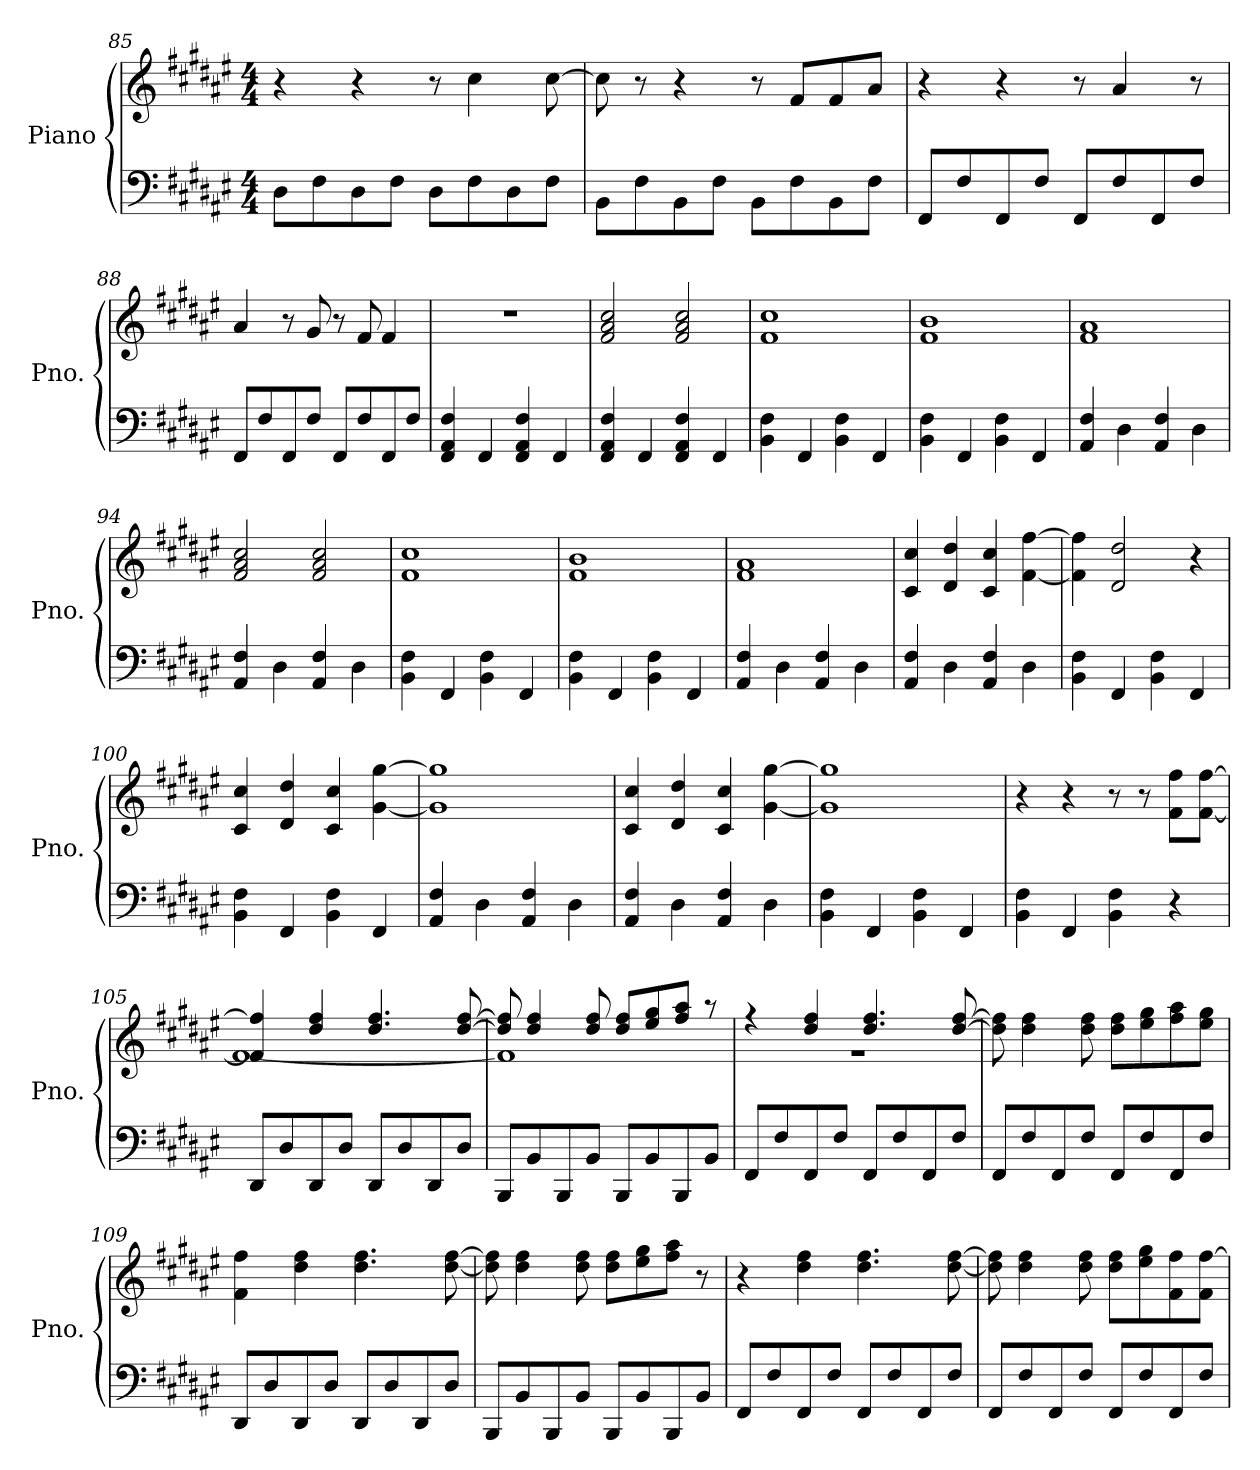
**kern	**kern
*part1	*part1
*staff2	*staff1
*I"Piano	*
*I'Pno.	*
*clefF4	*clefG2
*k[f#c#g#d#a#e#]	*k[f#c#g#d#a#e#]
*M4/4	*M4/4
=85	=85
8D#\L	4r
8F#\	.
8D#\	4r
8F#\J	.
8D#\L	8r
8F#\	4cc#\
8D#\	.
8F#\J	[8cc#\
=86	=86
8BB\L	8cc#\]
8F#\	8r
8BB\	4r
8F#\J	.
8BB\L	8r
8F#\	8f#/L
8BB\	8f#/
8F#\J	8a#/J
=87	=87
8FF#/L	4r
8F#/	.
8FF#/	4r
8F#/J	.
8FF#/L	8r
8F#/	4a#/
8FF#/	.
8F#/J	8r
!!LO:LB:g=z
=88	=88
8FF#/L	4a#/
8F#/	.
8FF#/	8r
8F#/J	8g#/
8FF#/L	8r
8F#/	8f#/
8FF#/	4f#/
8F#/J	.
=89	=89
4FF#/ 4AA#/ 4F#/	1r
4FF#/	.
4FF#/ 4AA#/ 4F#/	.
4FF#/	.
=90	=90
4FF#/ 4AA#/ 4F#/	2f#/ 2a#/ 2cc#/
4FF#/	.
4FF#/ 4AA#/ 4F#/	2f#/ 2a#/ 2cc#/
4FF#/	.
=91	=91
4BB\ 4F#\	1f# 1cc#
4FF#/	.
4BB\ 4F#\	.
4FF#/	.
=92	=92
4BB\ 4F#\	1f# 1b
4FF#/	.
4BB\ 4F#\	.
4FF#/	.
=93	=93
4AA#/ 4F#/	1f# 1a#
4D#\	.
4AA#/ 4F#/	.
4D#\	.
=94	=94
4AA#/ 4F#/	2f#/ 2a#/ 2cc#/
4D#\	.
4AA#/ 4F#/	2f#/ 2a#/ 2cc#/
4D#\	.
!!LO:LB:g=z
=95	=95
4BB\ 4F#\	1f# 1cc#
4FF#/	.
4BB\ 4F#\	.
4FF#/	.
=96	=96
4BB\ 4F#\	1f# 1b
4FF#/	.
4BB\ 4F#\	.
4FF#/	.
=97	=97
4AA#/ 4F#/	1f# 1a#
4D#\	.
4AA#/ 4F#/	.
4D#\	.
=98	=98
4AA#/ 4F#/	4c#/ 4cc#/
4D#\	4d#/ 4dd#/
4AA#/ 4F#/	4c#/ 4cc#/
4D#\	[4f#\ [4ff#\
=99	=99
4BB\ 4F#\	4f#\] 4ff#\]
4FF#/	2d#/ 2dd#/
4BB\ 4F#\	.
4FF#/	4r
=100	=100
4BB\ 4F#\	4c#/ 4cc#/
4FF#/	4d#/ 4dd#/
4BB\ 4F#\	4c#/ 4cc#/
4FF#/	[4g#\ [4gg#\
=101	=101
4AA#/ 4F#/	1g#] 1gg#]
4D#\	.
4AA#/ 4F#/	.
4D#\	.
=102	=102
4AA#/ 4F#/	4c#/ 4cc#/
4D#\	4d#/ 4dd#/
4AA#/ 4F#/	4c#/ 4cc#/
4D#\	[4g#\ [4gg#\
!!LO:LB:g=z
=103	=103
4BB\ 4F#\	1g#] 1gg#]
4FF#/	.
4BB\ 4F#\	.
4FF#/	.
=104	=104
4BB\ 4F#\	4r
4FF#/	4r
4BB\ 4F#\	8r
.	8r
4r	8f#\ 8ff#\L
.	[8f#\ [8ff#\J
=105	=105
*	*^
8DD#/L	4f#/] 4ff#/]	[1f#
8D#/	.	.
8DD#/	4dd#/ 4ff#/	.
8D#/J	.	.
8DD#/L	4.dd#/ 4.ff#/	.
8D#/	.	.
8DD#/	.	.
8D#/J	[8dd#/ [8ff#/	.
=106	=106	=106
8BBB/L	8dd#/] 8ff#/]	1f#]
8BB/	4dd#/ 4ff#/	.
8BBB/	.	.
8BB/J	8dd#/ 8ff#/	.
8BBB/L	8dd#/ 8ff#/L	.
8BB/	8ee#/ 8gg#/	.
8BBB/	8ff#/ 8aa#/J	.
8BB/J	8r	.
=107	=107	=107
8FF#/L	4r	1r
8F#/	.	.
8FF#/	4dd#/ 4ff#/	.
8F#/J	.	.
8FF#/L	4.dd#/ 4.ff#/	.
8F#/	.	.
8FF#/	.	.
8F#/J	[8dd#/ [8ff#/	.
*	*v	*v
!!LO:LB:g=z
=108	=108
8FF#/L	8dd#\] 8ff#\]
8F#/	4dd#\ 4ff#\
8FF#/	.
8F#/J	8dd#\ 8ff#\
8FF#/L	8dd#\ 8ff#\L
8F#/	8ee#\ 8gg#\
8FF#/	8ff#\ 8aa#\
8F#/J	8ee#\ 8gg#\J
=109	=109
8DD#/L	4f#\ 4ff#\
8D#/	.
8DD#/	4dd#\ 4ff#\
8D#/J	.
8DD#/L	4.dd#\ 4.ff#\
8D#/	.
8DD#/	.
8D#/J	[8dd#\ [8ff#\
=110	=110
8BBB/L	8dd#\] 8ff#\]
8BB/	4dd#\ 4ff#\
8BBB/	.
8BB/J	8dd#\ 8ff#\
8BBB/L	8dd#\ 8ff#\L
8BB/	8ee#\ 8gg#\
8BBB/	8ff#\ 8aa#\J
8BB/J	8r
=111	=111
8FF#/L	4r
8F#/	.
8FF#/	4dd#\ 4ff#\
8F#/J	.
8FF#/L	4.dd#\ 4.ff#\
8F#/	.
8FF#/	.
8F#/J	[8dd#\ [8ff#\
=112	=112
8FF#/L	8dd#\] 8ff#\]
8F#/	4dd#\ 4ff#\
8FF#/	.
8F#/J	8dd#\ 8ff#\
8FF#/L	8dd#\ 8ff#\L
8F#/	8ee#\ 8gg#\
8FF#/	8f#\ 8ff#\
8F#/J	8f#\ [8ff#\J
=	=
*-	*-
